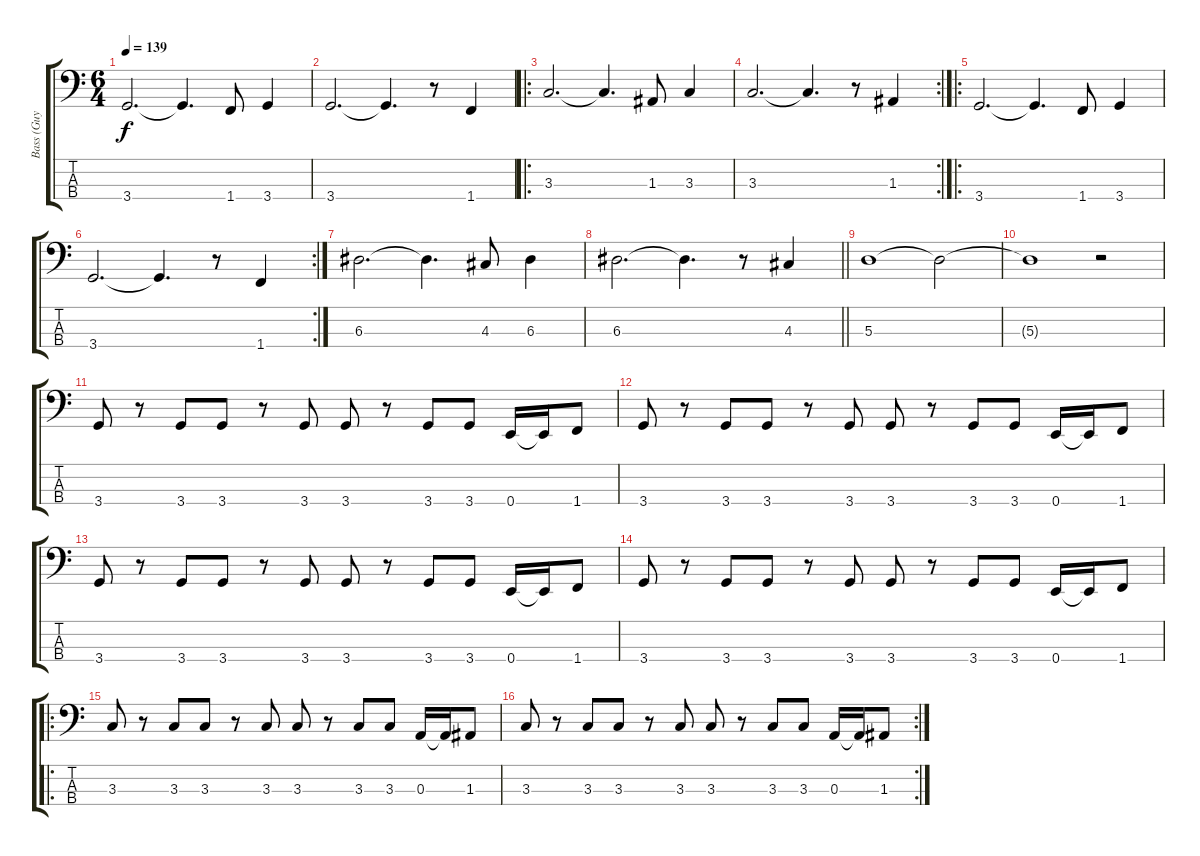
\track ("Bass (Guy Pratt)" "Bass (Guy ") {instrument electricbassfinger}
\staff {score tabs}
\tuning (G2 D2 A1 E1) {hide}
\ts (6 4)
\tempo 139
\clef f4
\ks c
3.4.2{d dy f} 3.4{t}.4{d} 1.4.8 3.4.4 |
3.4.2{d} 3.4{t}.4{d} r.8 1.4.4 |
\ro
3.3.2{d} 3.3{t}.4{d} 1.3.8 3.3.4 |
\rc 2
3.3.2{d} 3.3{t}.4{d} r.8 1.3.4 |
\ro
3.4.2{d} 3.4{t}.4{d} 1.4.8 3.4.4 |
\rc 2
3.4.2{d} 3.4{t}.4{d} r.8 1.4.4 |
6.3.2{d} 6.3{t}.4{d} 4.3.8 6.3.4 |
\barLineRight lightlight
6.3.2{d} 6.3{t}.4{d} r.8 4.3.4 |
5.3.1 5.3{t}.2 |
5.3{t}.1 r.2 |
3.4.8 r.8 3.4.8 3.4.8 r.8 3.4.8 3.4.8 r.8 3.4.8 3.4.8 0.4.16 0.4{t}.16 1.4.8 |
3.4.8 r.8 3.4.8 3.4.8 r.8 3.4.8 3.4.8 r.8 3.4.8 3.4.8 0.4.16 0.4{t}.16 1.4.8 |
3.4.8 r.8 3.4.8 3.4.8 r.8 3.4.8 3.4.8 r.8 3.4.8 3.4.8 0.4.16 0.4{t}.16 1.4.8 |
3.4.8 r.8 3.4.8 3.4.8 r.8 3.4.8 3.4.8 r.8 3.4.8 3.4.8 0.4.16 0.4{t}.16 1.4.8 |
\ro
3.3.8 r.8 3.3.8 3.3.8 r.8 3.3.8 3.3.8 r.8 3.3.8 3.3.8 0.3.16 0.3{t}.16 1.3.8 |
\rc 2
3.3.8 r.8 3.3.8 3.3.8 r.8 3.3.8 3.3.8 r.8 3.3.8 3.3.8 0.3.16 0.3{t}.16 1.3.8
